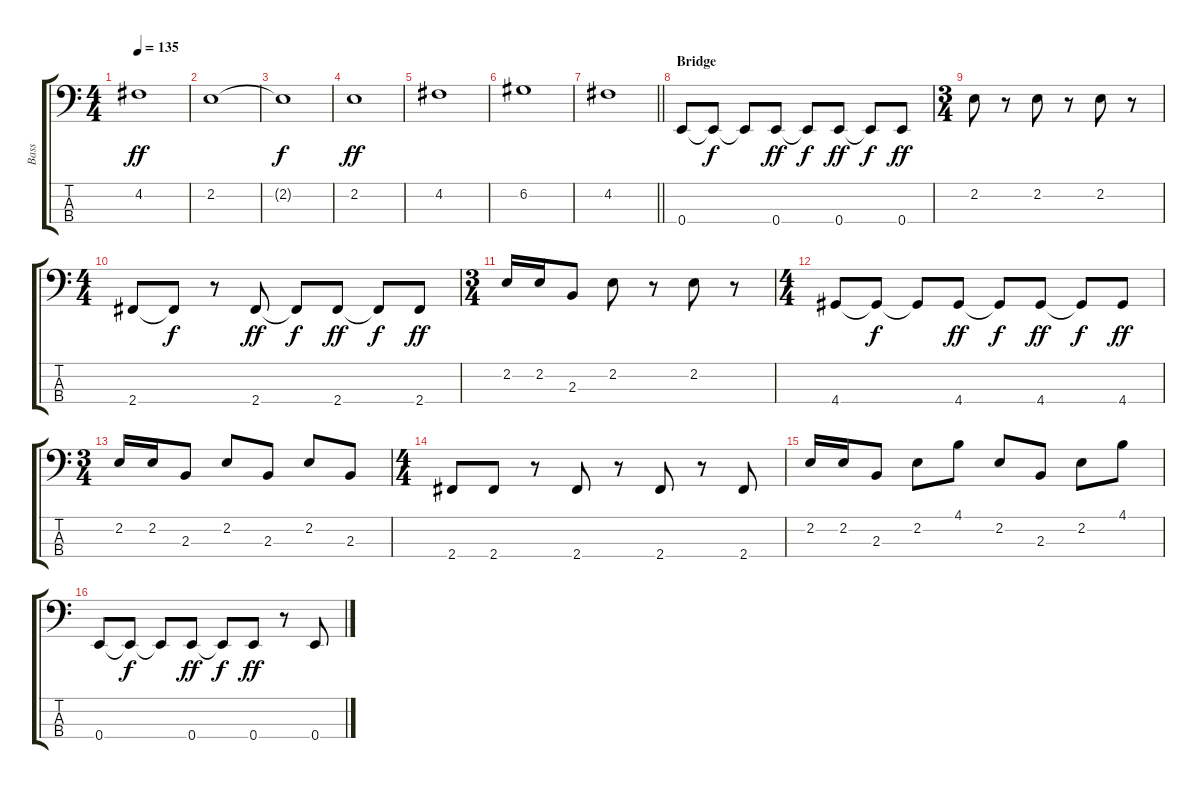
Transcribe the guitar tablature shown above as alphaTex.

\track ("Bass" "Bass") {instrument electricbassfinger}
\staff {score tabs}
\tuning (G2 D2 A1 E1) {hide}
\ts (4 4)
\tempo 135
\clef f4
\ks c
4.2.1{dy ff} |
2.2.1 |
2.2{t}.1{dy f} |
2.2.1{dy ff} |
4.2.1 |
6.2.1 |
\barLineRight lightlight
4.2.1 |
\section ("" "Bridge")
0.4.8 0.4{t}.8{dy f} 0.4{t}.8 0.4.8{dy ff} 0.4{t}.8{dy f} 0.4.8{dy ff} 0.4{t}.8{dy f} 0.4.8{dy ff} |
\ts (3 4)
2.2.8 r.8 2.2.8 r.8 2.2.8 r.8 |
\ts (4 4)
2.4.8 2.4{t}.8{dy f} r.8 2.4.8{dy ff} 2.4{t}.8{dy f} 2.4.8{dy ff} 2.4{t}.8{dy f} 2.4.8{dy ff} |
\ts (3 4)
2.2.16 2.2.16 2.3.8 2.2.8 r.8 2.2.8 r.8 |
\ts (4 4)
4.4.8 4.4{t}.8{dy f} 4.4{t}.8 4.4.8{dy ff} 4.4{t}.8{dy f} 4.4.8{dy ff} 4.4{t}.8{dy f} 4.4.8{dy ff} |
\ts (3 4)
2.2.16 2.2.16 2.3.8 2.2.8 2.3.8 2.2.8 2.3.8 |
\ts (4 4)
2.4.8 2.4.8 r.8 2.4.8 r.8 2.4.8 r.8 2.4.8 |
2.2.16 2.2.16 2.3.8 2.2.8 4.1.8 2.2.8 2.3.8 2.2.8 4.1.8 |
0.4.8 0.4{t}.8{dy f} 0.4{t}.8 0.4.8{dy ff} 0.4{t}.8{dy f} 0.4.8{dy ff} r.8 0.4.8
